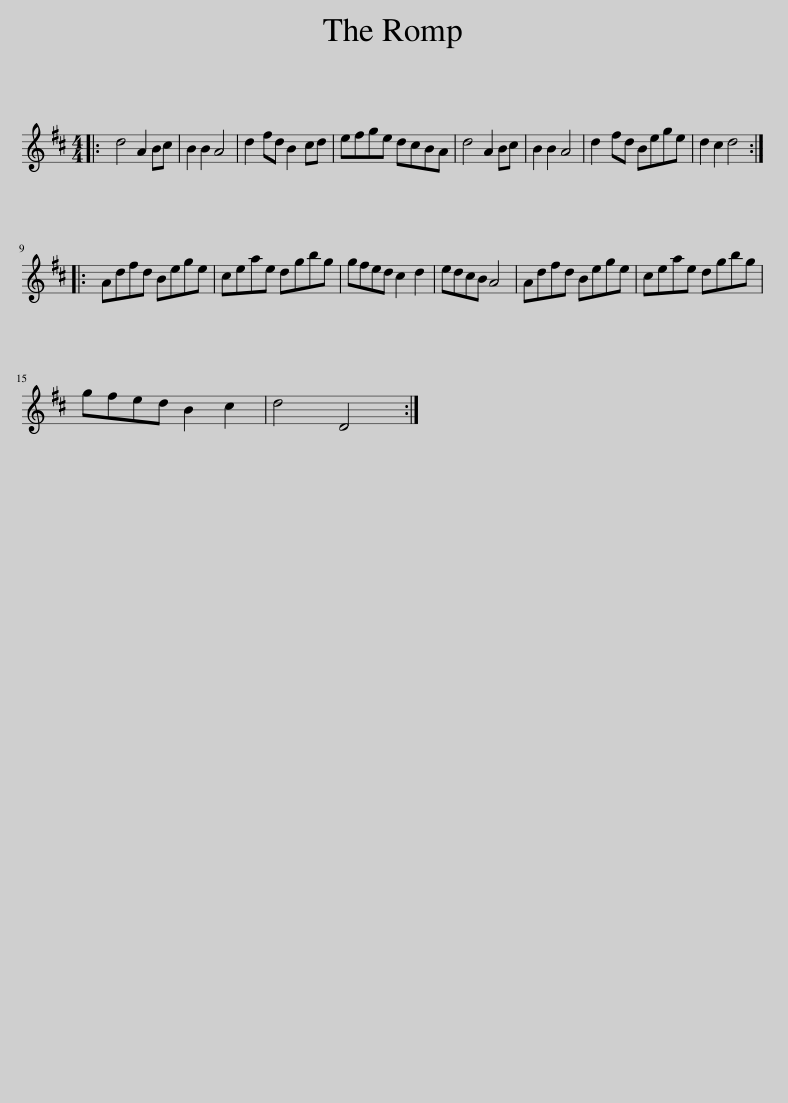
X:1
L:1/8
M:4/4
I:linebreak $
K:D
V:1 treble
V:1
|: d4 A2 Bc | B2 B2 A4 | d2 fd B2 cd | efge dcBA | d4 A2 Bc | %5
 B2 B2 A4 | d2 fd Bege | d2 c2 d4 ::$ Adfd Bege | ceae dgbg | %10
 gfed c2 d2 | edcB A4 | Adfd Bege | ceae dgbg |$ gfed B2 c2 | %15
 d4 D4 :| %16
